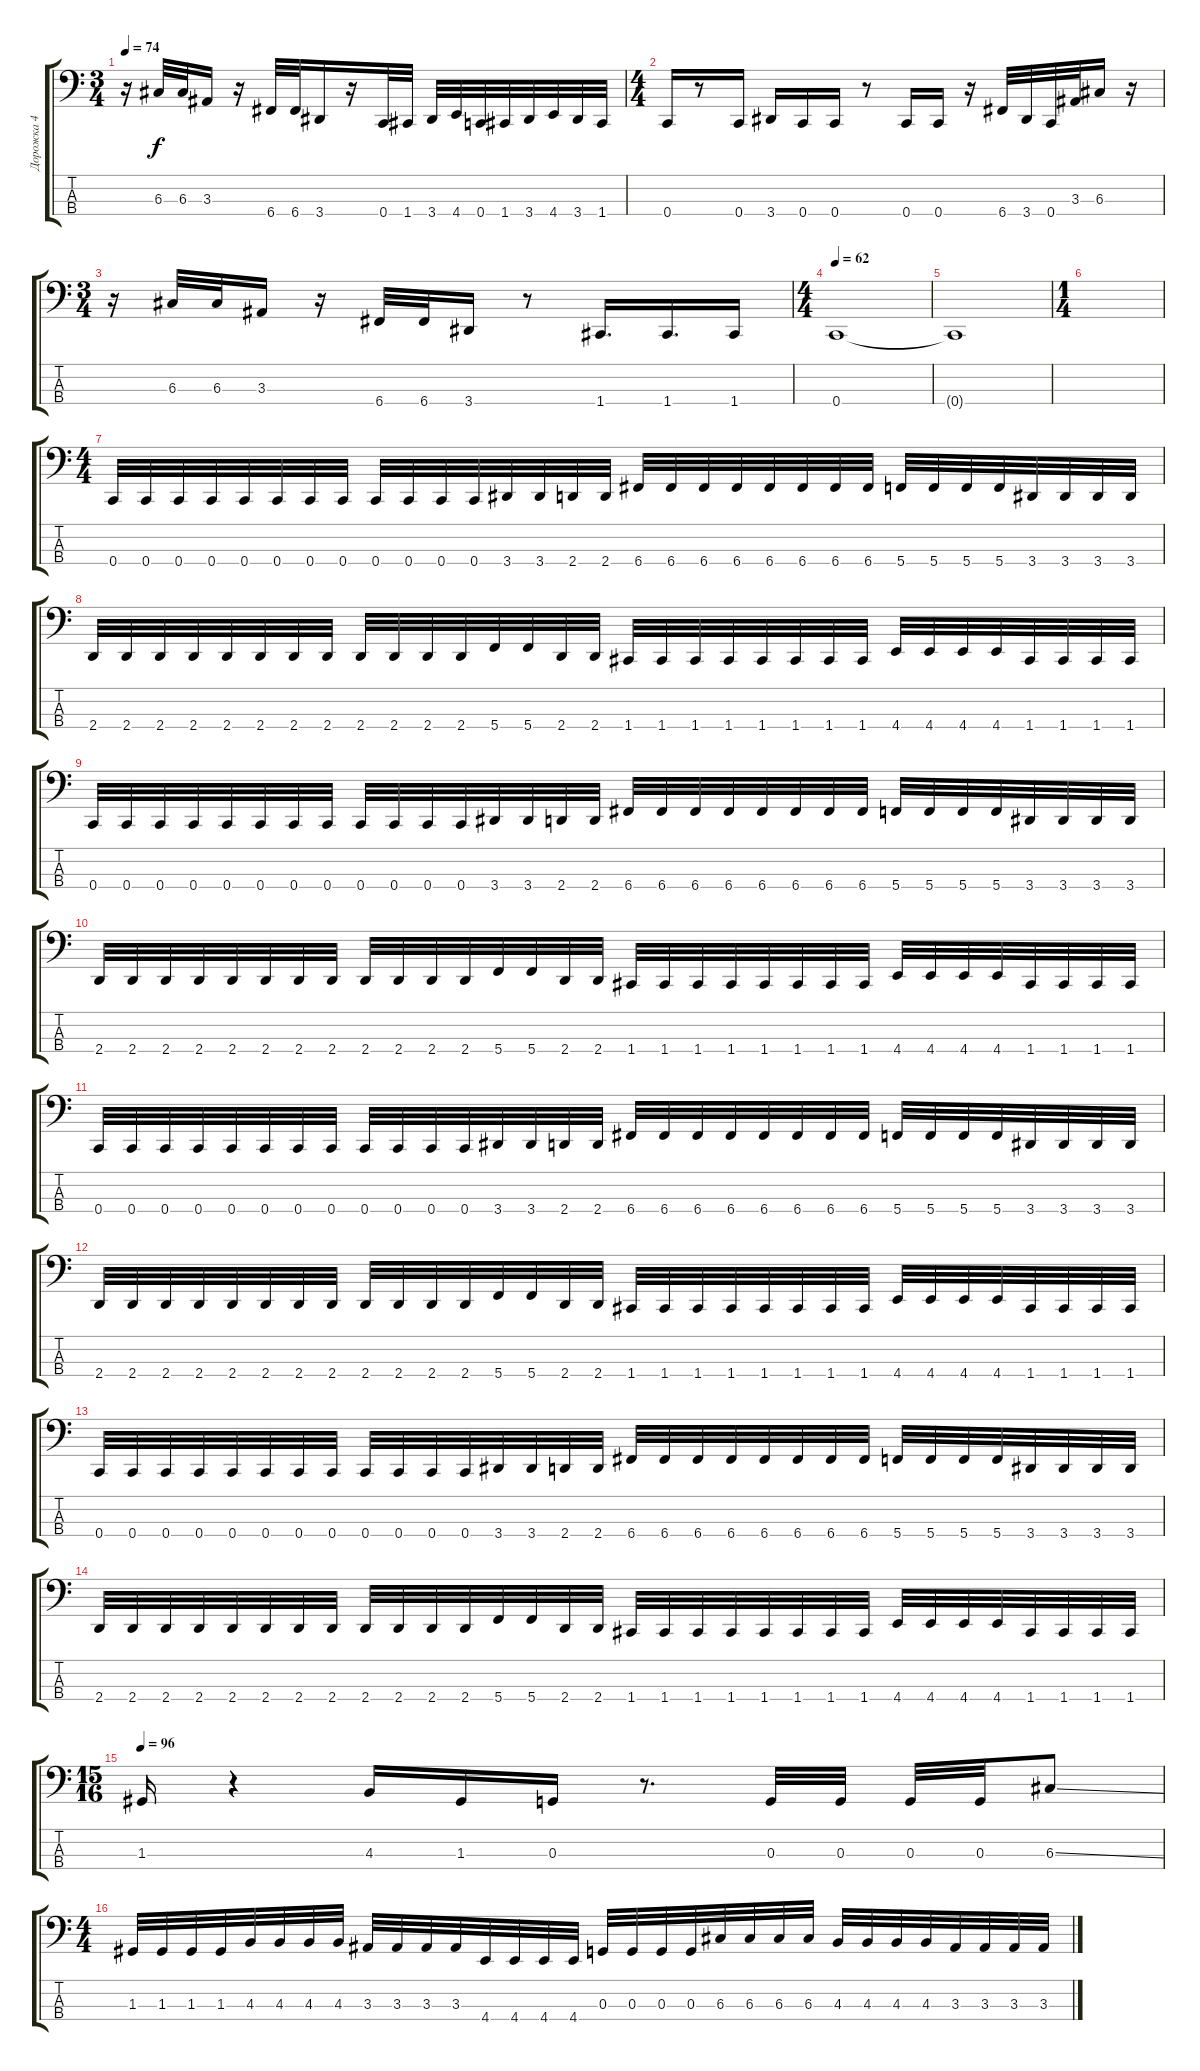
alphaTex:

\track ("Дорожка 4" "Дорожка 4") {instrument electricbasspick}
\staff {score tabs}
\tuning (F2 C2 G1 C1) {hide}
\ts (3 4)
\tempo 74
\clef f4
\ks c
r.16{dy f} 6.3.32 6.3.32 3.3.16 r.16 6.4.32 6.4.32 3.4.16 r.16 0.4.32 1.4.32 3.4.32 4.4.32 0.4.32 1.4.32 3.4.32 4.4.32 3.4.32 1.4.32 |
\ts (4 4)
0.4.16 r.8 0.4.16 3.4.16 0.4.16 0.4.16 r.8 0.4.16 0.4.16 r.16 6.4.32 3.4.32 0.4.32 3.3.32 6.3.16 r.16 |
\ts (3 4)
r.16 6.3.32 6.3.32 3.3.16 r.16 6.4.32 6.4.32 3.4.16 r.8 1.4.16{d} 1.4.16{d} 1.4.16 |
\ts (4 4)
\tempo 62
0.4.1 |
0.4{t}.1 |
\ts (1 4)
|
\ts (4 4)
0.4.32 0.4.32 0.4.32 0.4.32 0.4.32 0.4.32 0.4.32 0.4.32 0.4.32 0.4.32 0.4.32 0.4.32 3.4.32 3.4.32 2.4.32 2.4.32 6.4.32 6.4.32 6.4.32 6.4.32 6.4.32 6.4.32 6.4.32 6.4.32 5.4.32 5.4.32 5.4.32 5.4.32 3.4.32 3.4.32 3.4.32 3.4.32 |
2.4.32 2.4.32 2.4.32 2.4.32 2.4.32 2.4.32 2.4.32 2.4.32 2.4.32 2.4.32 2.4.32 2.4.32 5.4.32 5.4.32 2.4.32 2.4.32 1.4.32 1.4.32 1.4.32 1.4.32 1.4.32 1.4.32 1.4.32 1.4.32 4.4.32 4.4.32 4.4.32 4.4.32 1.4.32 1.4.32 1.4.32 1.4.32 |
0.4.32 0.4.32 0.4.32 0.4.32 0.4.32 0.4.32 0.4.32 0.4.32 0.4.32 0.4.32 0.4.32 0.4.32 3.4.32 3.4.32 2.4.32 2.4.32 6.4.32 6.4.32 6.4.32 6.4.32 6.4.32 6.4.32 6.4.32 6.4.32 5.4.32 5.4.32 5.4.32 5.4.32 3.4.32 3.4.32 3.4.32 3.4.32 |
2.4.32 2.4.32 2.4.32 2.4.32 2.4.32 2.4.32 2.4.32 2.4.32 2.4.32 2.4.32 2.4.32 2.4.32 5.4.32 5.4.32 2.4.32 2.4.32 1.4.32 1.4.32 1.4.32 1.4.32 1.4.32 1.4.32 1.4.32 1.4.32 4.4.32 4.4.32 4.4.32 4.4.32 1.4.32 1.4.32 1.4.32 1.4.32 |
0.4.32 0.4.32 0.4.32 0.4.32 0.4.32 0.4.32 0.4.32 0.4.32 0.4.32 0.4.32 0.4.32 0.4.32 3.4.32 3.4.32 2.4.32 2.4.32 6.4.32 6.4.32 6.4.32 6.4.32 6.4.32 6.4.32 6.4.32 6.4.32 5.4.32 5.4.32 5.4.32 5.4.32 3.4.32 3.4.32 3.4.32 3.4.32 |
2.4.32 2.4.32 2.4.32 2.4.32 2.4.32 2.4.32 2.4.32 2.4.32 2.4.32 2.4.32 2.4.32 2.4.32 5.4.32 5.4.32 2.4.32 2.4.32 1.4.32 1.4.32 1.4.32 1.4.32 1.4.32 1.4.32 1.4.32 1.4.32 4.4.32 4.4.32 4.4.32 4.4.32 1.4.32 1.4.32 1.4.32 1.4.32 |
0.4.32 0.4.32 0.4.32 0.4.32 0.4.32 0.4.32 0.4.32 0.4.32 0.4.32 0.4.32 0.4.32 0.4.32 3.4.32 3.4.32 2.4.32 2.4.32 6.4.32 6.4.32 6.4.32 6.4.32 6.4.32 6.4.32 6.4.32 6.4.32 5.4.32 5.4.32 5.4.32 5.4.32 3.4.32 3.4.32 3.4.32 3.4.32 |
2.4.32 2.4.32 2.4.32 2.4.32 2.4.32 2.4.32 2.4.32 2.4.32 2.4.32 2.4.32 2.4.32 2.4.32 5.4.32 5.4.32 2.4.32 2.4.32 1.4.32 1.4.32 1.4.32 1.4.32 1.4.32 1.4.32 1.4.32 1.4.32 4.4.32 4.4.32 4.4.32 4.4.32 1.4.32 1.4.32 1.4.32 1.4.32 |
\ts (15 16)
\tempo 96
1.3.16 r.4 4.3.16 1.3.16 0.3.16 r.8{d} 0.3.32 0.3.32 0.3.32 0.3.32 6.3{ss}.8 |
\ts (4 4)
1.3.32 1.3.32 1.3.32 1.3.32 4.3.32 4.3.32 4.3.32 4.3.32 3.3.32 3.3.32 3.3.32 3.3.32 4.4.32 4.4.32 4.4.32 4.4.32 0.3.32 0.3.32 0.3.32 0.3.32 6.3.32 6.3.32 6.3.32 6.3.32 4.3.32 4.3.32 4.3.32 4.3.32 3.3.32 3.3.32 3.3.32 3.3.32
